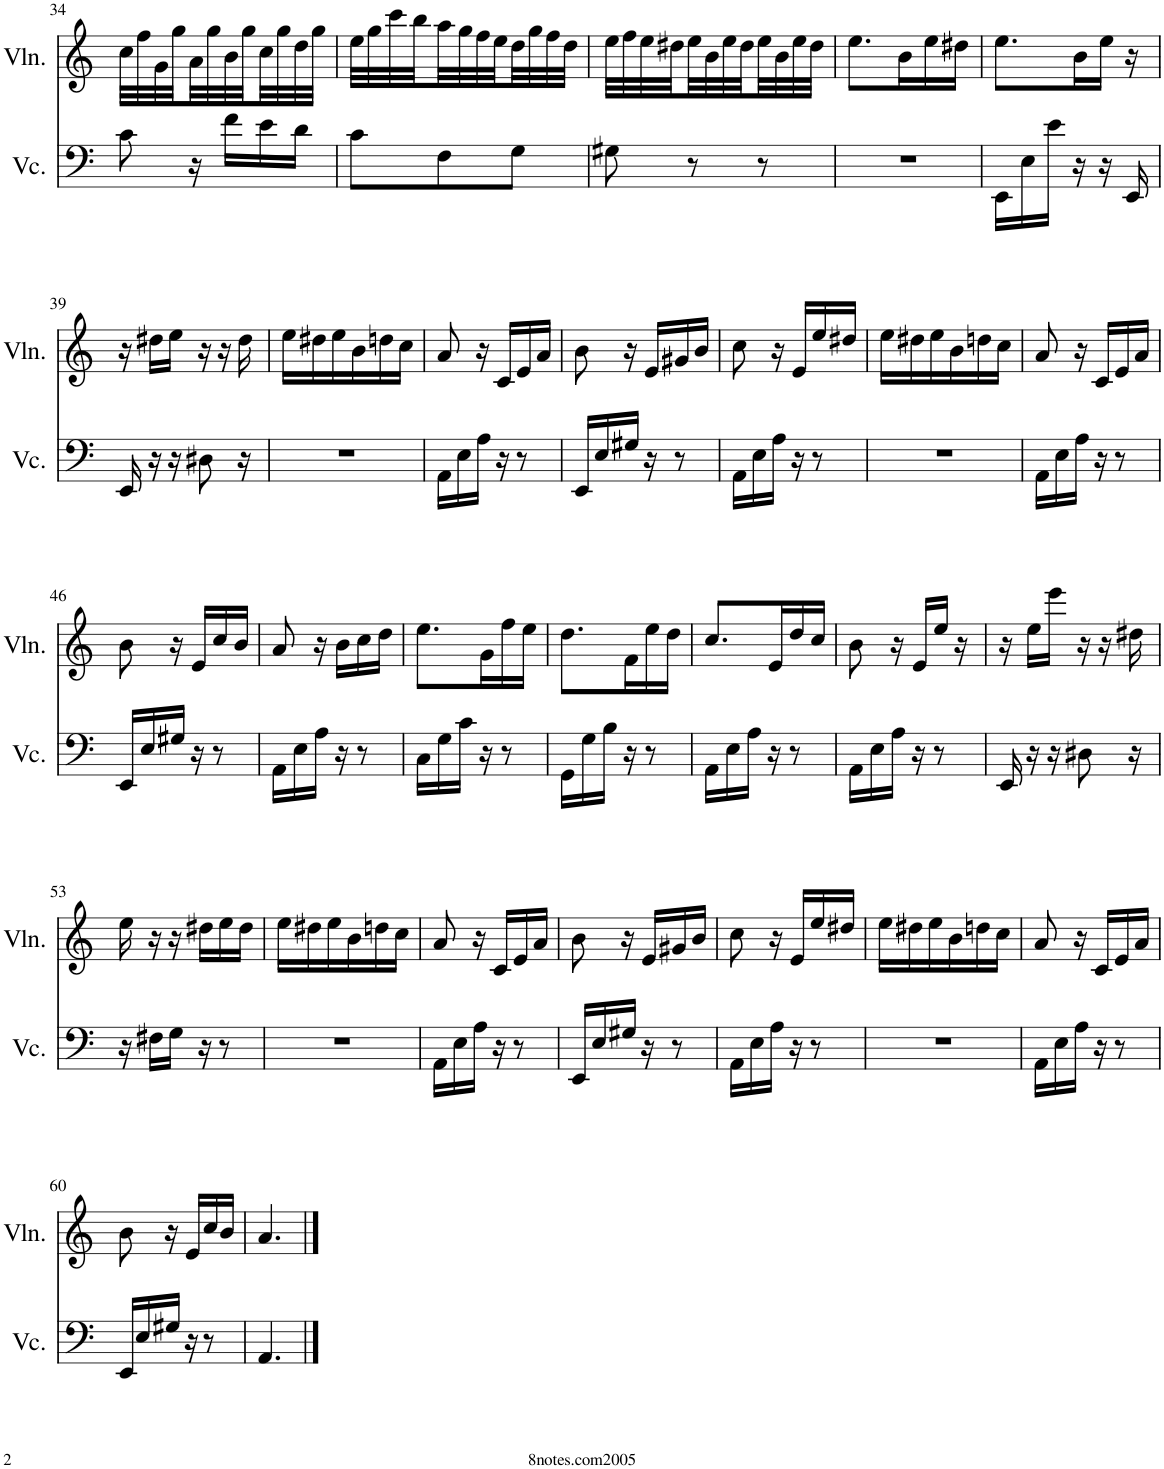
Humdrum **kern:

**kern	**kern
*part2	*part1
*staff2	*staff1
*I"Violoncello	*I"Violin
*I'Vc.	*I'Vln.
!!LO:PB:g=z
*clefF4	*clefG2
*k[]	*k[]
*M3/8	*M3/8
=34	=34
8c\	32cc\LLL
.	32ff\
.	32g\
.	32gg\
16r	32a\
.	32gg\
16f\LL	32b\
.	32gg\
16e\	32cc\
.	32gg\
16d\JJ	32dd\
.	32gg\JJJ
=35	=35
8c\L	32ee\LLL
.	32gg\
.	32ccc\
.	32bb\
8F\	32aa\
.	32gg\
.	32ff\
.	32ee\
8G\J	32dd\
.	32gg\
.	32ff\
.	32dd\JJJ
=36	=36
8G#X\	32ee\LLL
.	32ff\
.	32ee\
.	32dd#X\
8r	32ee\
.	32b\
.	32ee\
.	32dd#\
8r	32ee\
.	32b\
.	32ee\
.	32dd#\JJJ
=37	=37
4.r	8.ee\L
.	16b\L
.	16ee\
.	16dd#X\JJ
=38	=38
16EE\LL	8.ee\L
16E\	.
16e\JJ	.
16r	16b\L
16r	16ee\JJ
16EE/	16r
!!LO:LB:g=z
=39	=39
16EE/	16r
16r	16dd#X\LL
16r	16ee\JJ
8D#X\	16r
.	16r
16r	16dd#\
=40	=40
4.r	16ee\LL
.	16dd#X\
.	16ee\
.	16b\
.	16ddn\
.	16cc\JJ
=41	=41
16AA\LL	8a/
16E\	.
16A\JJ	16r
16r	16c/LL
8r	16e/
.	16a/JJ
=42	=42
16EE/LL	8b\
16E/	.
16G#X/JJ	16r
16r	16e/LL
8r	16g#X/
.	16b/JJ
=43	=43
16AA\LL	8cc\
16E\	.
16A\JJ	16r
16r	16e/LL
8r	16ee/
.	16dd#X/JJ
=44	=44
4.r	16ee\LL
.	16dd#X\
.	16ee\
.	16b\
.	16ddn\
.	16cc\JJ
=45	=45
16AA\LL	8a/
16E\	.
16A\JJ	16r
16r	16c/LL
8r	16e/
.	16a/JJ
!!LO:LB:g=z
=46	=46
16EE/LL	8b\
16E/	.
16G#X/JJ	16r
16r	16e/LL
8r	16cc/
.	16b/JJ
=47	=47
16AA\LL	8a/
16E\	.
16A\JJ	16r
16r	16b\LL
8r	16cc\
.	16dd\JJ
=48	=48
16C\LL	8.ee\L
16G\	.
16c\JJ	.
16r	16g\L
8r	16ff\
.	16ee\JJ
=49	=49
16GG\LL	8.dd\L
16G\	.
16B\JJ	.
16r	16f\L
8r	16ee\
.	16dd\JJ
=50	=50
16AA\LL	8.cc/L
16E\	.
16A\JJ	.
16r	16e/L
8r	16dd/
.	16cc/JJ
=51	=51
16AA\LL	8b\
16E\	.
16A\JJ	16r
16r	16e/LL
8r	16ee/JJ
.	16r
=52	=52
16EE/	16r
16r	16ee\LL
16r	16eee\JJ
8D#X\	16r
.	16r
16r	16dd#X\
!!LO:LB:g=z
=53	=53
16r	16ee\
16F#X\LL	16r
16G\JJ	16r
16r	16dd#X\LL
8r	16ee\
.	16dd#\JJ
=54	=54
4.r	16ee\LL
.	16dd#X\
.	16ee\
.	16b\
.	16ddn\
.	16cc\JJ
=55	=55
16AA\LL	8a/
16E\	.
16A\JJ	16r
16r	16c/LL
8r	16e/
.	16a/JJ
=56	=56
16EE/LL	8b\
16E/	.
16G#X/JJ	16r
16r	16e/LL
8r	16g#X/
.	16b/JJ
=57	=57
16AA\LL	8cc\
16E\	.
16A\JJ	16r
16r	16e/LL
8r	16ee/
.	16dd#X/JJ
=58	=58
4.r	16ee\LL
.	16dd#X\
.	16ee\
.	16b\
.	16ddn\
.	16cc\JJ
=59	=59
16AA\LL	8a/
16E\	.
16A\JJ	16r
16r	16c/LL
8r	16e/
.	16a/JJ
!!LO:LB:g=z
=60	=60
16EE/LL	8b\
16E/	.
16G#X/JJ	16r
16r	16e/LL
8r	16cc/
.	16b/JJ
=61	=61
4.AA/	4.a/
==	==
*-	*-
